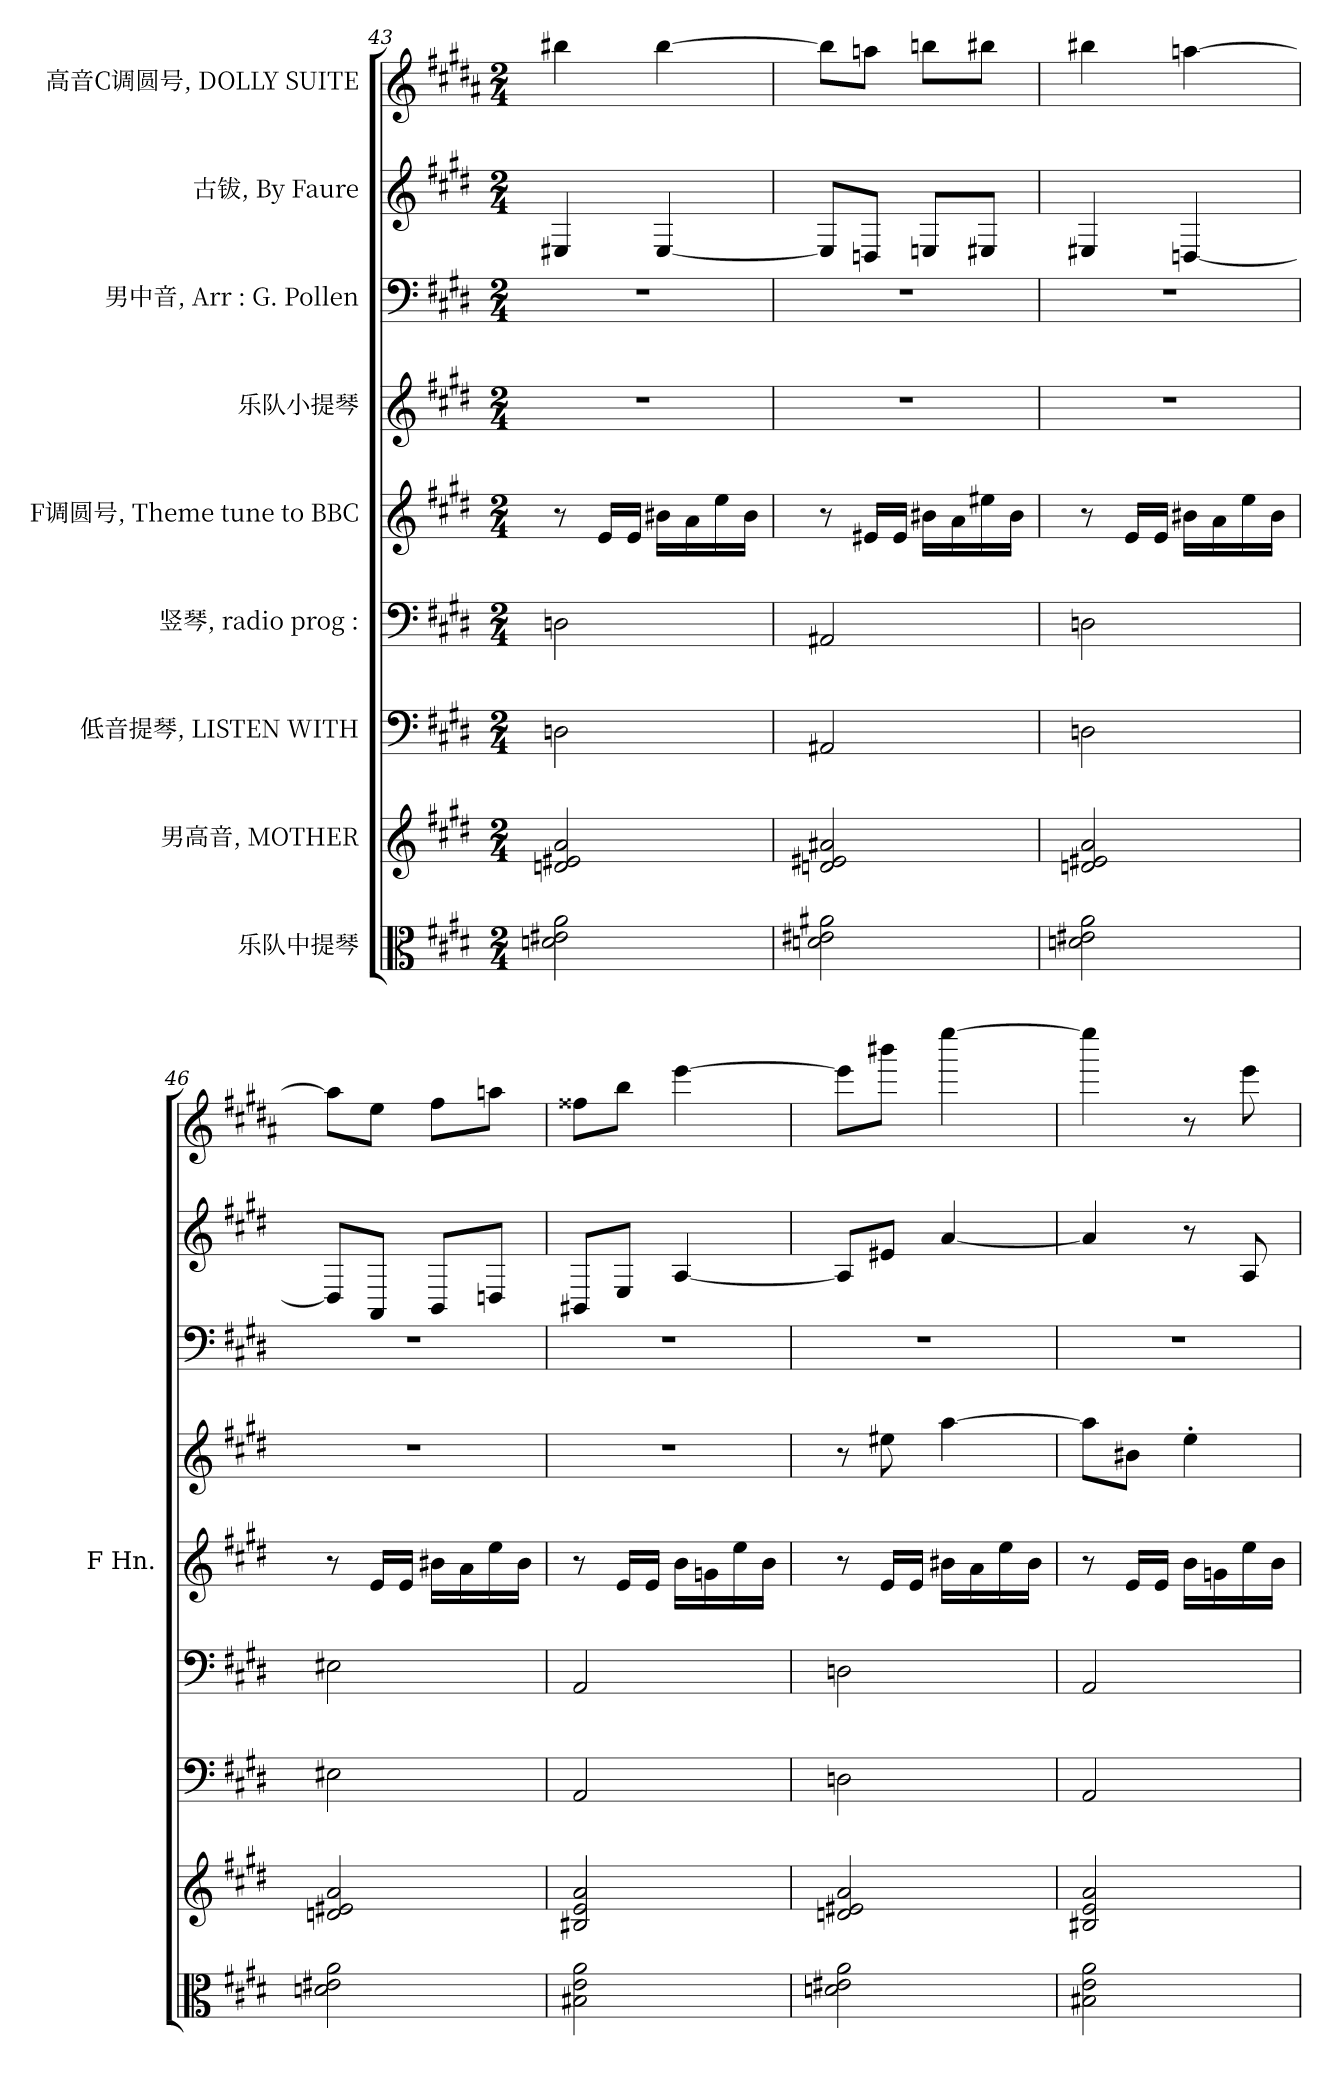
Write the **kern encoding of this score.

**kern	**kern	**kern	**kern	**kern	**kern	**kern	**kern	**kern
*part9	*part8	*part7	*part6	*part5	*part4	*part3	*part2	*part1
*staff9	*staff8	*staff7	*staff6	*staff5	*staff4	*staff3	*staff2	*staff1
*I"乐队中提琴	*I"男高音, MOTHER	*I"低音提琴, LISTEN WITH	*I"竖琴, radio prog :	*I"F调圆号, Theme tune to BBC	*I"乐队小提琴	*I"男中音, Arr : G. Pollen	*I"古钹, By Faure	*I"高音C调圆号, DOLLY SUITE
*	*	*	*	*I'F Hn.	*	*	*	*
*clefC3	*clefG2	*clefF4	*clefF4	*clefG2	*clefG2	*clefF4	*clefG2	*clefG2
*	*	*ITrd7c12	*	*ITrd4c7	*	*	*ITrd-14c-24	*ITrd4c7
*k[f#c#g#d#]	*k[f#c#g#d#]	*k[f#c#g#d#]	*k[f#c#g#d#]	*k[f#c#g#]	*k[f#c#g#d#]	*k[f#c#g#d#]	*k[f#c#g#d#]	*k[f#c#g#d#]
*M2/4	*M2/4	*M2/4	*M2/4	*M2/4	*M2/4	*M2/4	*M2/4	*M2/4
=43	=43	=43	=43	=43	=43	=43	=43	=43
2dn\ 2e#X\ 2a\	2dn/ 2e#X/ 2a/	2DDn\	2Dn\	8r	2r	2r	4ee#X/	4ee#X\
.	.	.	.	16A/LL	.	.	.	.
.	.	.	.	16A/JJ	.	.	.	.
.	.	.	.	16e#X\LL	.	.	[4ee#/	[4ee#\
.	.	.	.	16d\	.	.	.	.
.	.	.	.	16a\	.	.	.	.
.	.	.	.	16e#\JJ	.	.	.	.
!!LO:PB:g=z
=44	=44	=44	=44	=44	=44	=44	=44	=44
2dn\ 2e#X\ 2a#X\	2dn/ 2e#X/ 2a#X/	2AAA#X/	2AA#X/	8r	2r	2r	8ee#/L]	8ee#\L]
.	.	.	.	16A#X/LL	.	.	8ddn/J	8ddn\J
.	.	.	.	16A#/JJ	.	.	.	.
.	.	.	.	16e#X\LL	.	.	8een/L	8een\L
.	.	.	.	16d\	.	.	.	.
.	.	.	.	16a#X\	.	.	8ee#X/J	8ee#X\J
.	.	.	.	16e#\JJ	.	.	.	.
=45	=45	=45	=45	=45	=45	=45	=45	=45
2dn\ 2e#X\ 2a\	2dn/ 2e#X/ 2a/	2DDn\	2Dn\	8r	2r	2r	4ee#X/	4ee#X\
.	.	.	.	16A/LL	.	.	.	.
.	.	.	.	16A/JJ	.	.	.	.
.	.	.	.	16e#X\LL	.	.	[4ddn/	[4ddn\
.	.	.	.	16d\	.	.	.	.
.	.	.	.	16a\	.	.	.	.
.	.	.	.	16e#\JJ	.	.	.	.
=46	=46	=46	=46	=46	=46	=46	=46	=46
2dn\ 2e#X\ 2a\	2dn/ 2e#X/ 2a/	2EE#X\	2E#X\	8r	2r	2r	8dd/L]	8dd\L]
.	.	.	.	16A/LL	.	.	8a/J	8a\J
.	.	.	.	16A/JJ	.	.	.	.
.	.	.	.	16e#X\LL	.	.	8b/L	8b\L
.	.	.	.	16d\	.	.	.	.
.	.	.	.	16a\	.	.	8ddn/J	8ddn\J
.	.	.	.	16e#\JJ	.	.	.	.
!!LO:PB:g=z
=47	=47	=47	=47	=47	=47	=47	=47	=47
2B#X\ 2e\ 2a\	2B#X/ 2e/ 2a/	2AAA/	2AA/	8r	2r	2r	8b#X/L	8b#X\L
.	.	.	.	16A/LL	.	.	8ee/J	8ee\J
.	.	.	.	16A/JJ	.	.	.	.
.	.	.	.	16e\LL	.	.	[4aa/	[4aa\
.	.	.	.	16cn\	.	.	.	.
.	.	.	.	16a\	.	.	.	.
.	.	.	.	16e\JJ	.	.	.	.
=48	=48	=48	=48	=48	=48	=48	=48	=48
*	*	*	*	*	*	*	*	*MM56
2dn\ 2e#X\ 2a\	2dn/ 2e#X/ 2a/	2DDn\	2Dn\	8r	8r	2r	8aa/L]	8aa\L]
.	.	.	.	16A/LL	8ee#X\	.	8eee#X/J	8eee#X\J
.	.	.	.	16A/JJ	.	.	.	.
.	.	.	.	16e#X\LL	[4aa\	.	[4aaa/	[4aaa\
.	.	.	.	16d\	.	.	.	.
.	.	.	.	16a\	.	.	.	.
.	.	.	.	16e#\JJ	.	.	.	.
=49	=49	=49	=49	=49	=49	=49	=49	=49
2B#X\ 2e\ 2a\	2B#X/ 2e/ 2a/	2AAA/	2AA/	8r	8aa\L]	2r	4aaa/]	4aaa\]
.	.	.	.	16A/LL	8b#X\J	.	.	.
.	.	.	.	16A/JJ	.	.	.	.
.	.	.	.	16e\LL	4ee'\	.	8r	8r
.	.	.	.	16cn\	.	.	.	.
.	.	.	.	16a\	.	.	8aa/	8aa\
.	.	.	.	16e\JJ	.	.	.	.
=	=	=	=	=	=	=	=	=
*-	*-	*-	*-	*-	*-	*-	*-	*-
